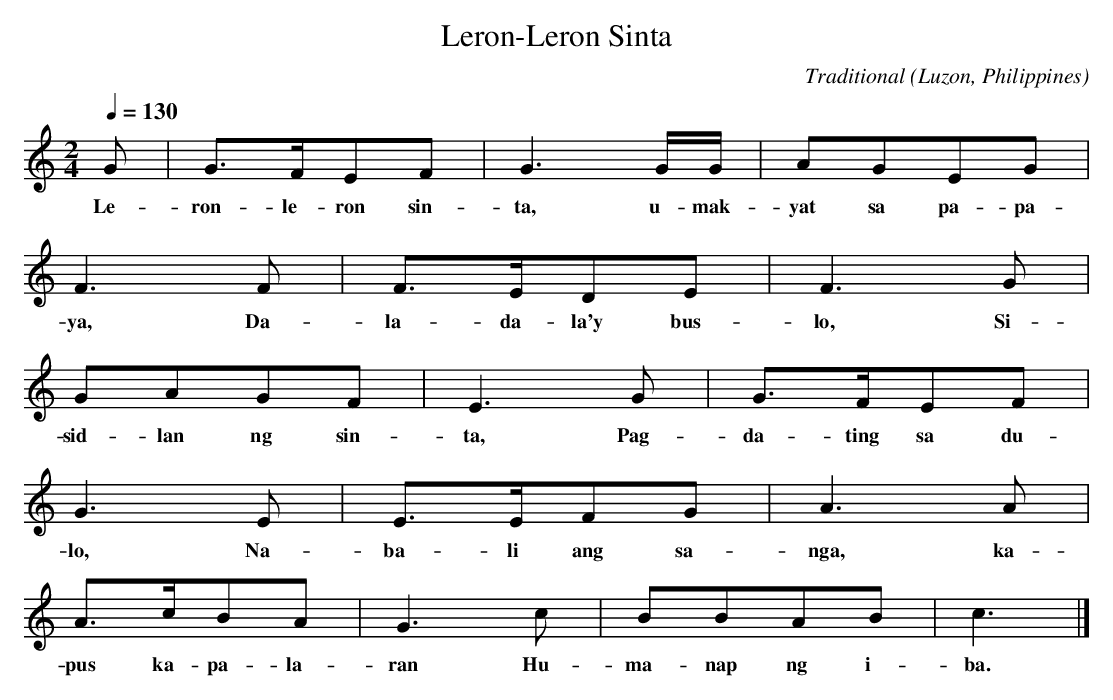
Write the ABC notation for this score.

X:1
T:Leron-Leron Sinta
C:Traditional
M:2/4
O:Luzon, Philippines
L:1/16
K:C
Q:1/4=130
G2|G3FE2F2|G6GG|A2G2E2G2|
w: Le-ron-le-ron sin-ta, u-mak-yat sa pa-pa-
F6F2|F3ED2E2|F6G2|
w: ya, Da-la-da-la'y bus-lo, Si-
G2A2G2F2|E6G2|G3FE2F2|
w: sid-lan ng sin-ta, Pag-da-ting sa du-
G6E2|E3EF2G2|A6A2|
w: lo, Na-ba-li ang sa-nga, ka-
A3cB2A2|G6c2|B2B2A2B2|c6|]
w: pus ka-pa-la-ran Hu-ma-nap ng i-ba.

W: Leron, Leron, sinta,
W: Buko ng papaya,
W: Dala dala'y buslo
W: sisidlan ng sinta;
W: Pagda ting sa dulo'y
W: Nabali ang sanga,
W: Kapos kapalaran,
W: Humanap ng iba.

W: Leron, leron my love
W: Up a papaya tree,
W: With him a basket
W: new to hold the fruit for me.
W: But when he reached the top.
W: A branch broke off in haste,
W: 'Twas such an evil luck,
W: The lost one please replace.
